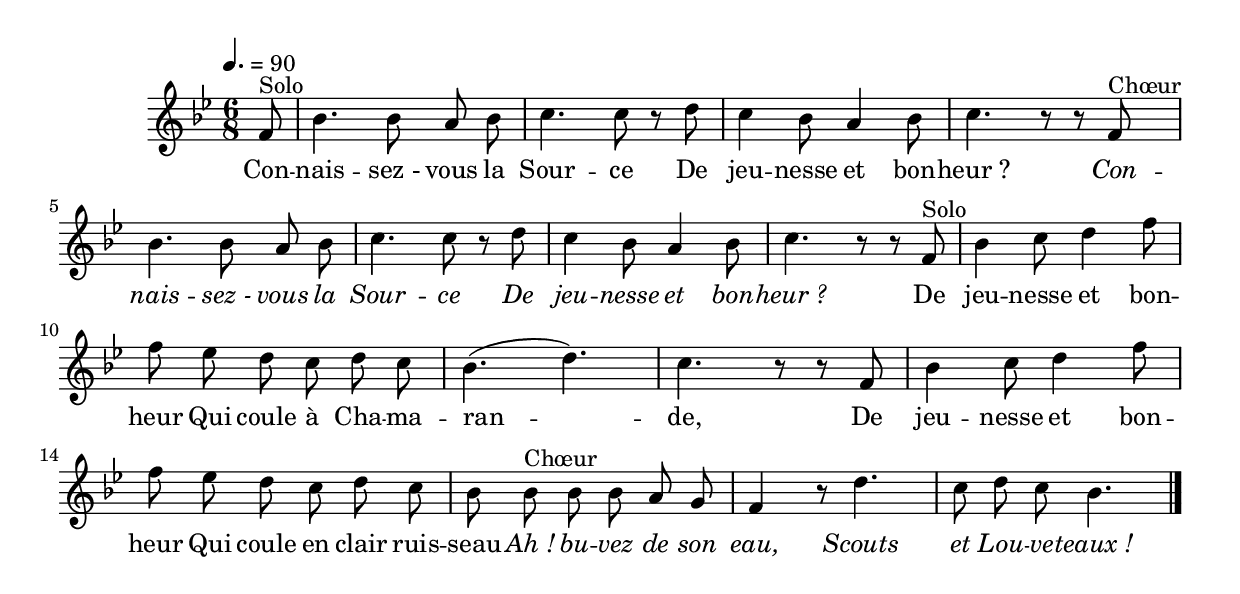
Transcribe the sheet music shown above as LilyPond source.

\version "2.16"
\include "italiano.ly"

\header {
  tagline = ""
  composer = ""
}                                        

MetriqueArmure = {
  \tempo 4.=90
  \time 6/8
  \key sib \major
}

italique = { \override Score . LyricText #'font-shape = #'italic }

roman = { \override Score . LyricText #'font-shape = #'roman }

MusiqueTheme = \relative do' {
	\partial 8 fa8^"Solo"
        sib4. sib8 la sib
        do4. do8 r re
        do4 sib8 la4 sib8
        do4. r8 r fa,^"Chœur"
        sib4. sib8 la sib
        do4. do8 r re
        do4 sib8 la4 sib8
        do4. r8 r fa,^"Solo"
        sib4 do8 re4 fa8
        fa8 mib re do re do
        sib4.( re4.)
        do4. r8 r fa,
        sib4 do8 re4 fa8
        fa8 mib re do re do
        sib8 sib^"Chœur" sib sib la sol
        fa4 r8 re'4.
        do8 re do sib4. \bar "|."
}

Paroles = \lyricmode {
	Con -- nais -- sez_- vous la Sour -- ce
        De jeu -- nesse et bon -- heur_?
        
        \italique
        Con -- nais -- sez_- vous la Sour -- ce
        De jeu -- nesse et bon -- heur_?
        
        \roman
        De jeu -- nesse et bon -- heur
        Qui coule à Cha -- ma -- ran -- de,
        De jeu -- nesse et bon -- heur
        Qui coule en clair ruis -- seau
        
        \italique
        Ah_! bu -- vez de son eau,
        Scouts et Lou -- ve -- teaux_!
}

\score{
    \new Staff <<
      \set Staff.midiInstrument = "flute"
      \new Voice = "theme" {
	\override Score.PaperColumn #'keep-inside-line = ##t
	\autoBeamOff
	\MetriqueArmure
	\MusiqueTheme
      }
      \new Lyrics \lyricsto theme {
	\Paroles
      }                       
    >>
\layout{}
\midi{}
}
